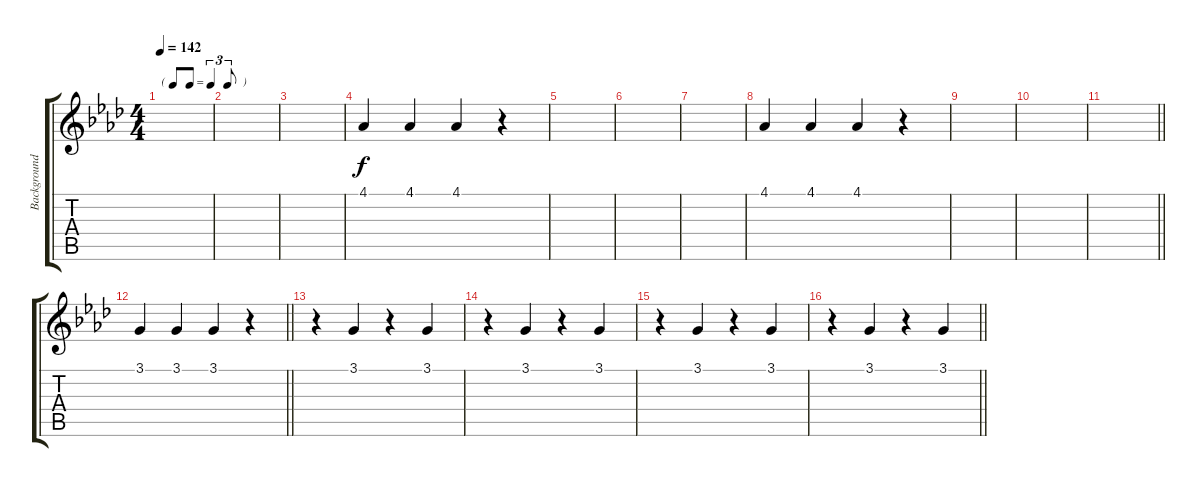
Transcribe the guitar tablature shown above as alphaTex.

\track ("Background Vocal" "Background") {instrument sopranosax}
\staff {score tabs}
\tuning (E4 B3 G3 D3 A2 E2) {hide}
\ts (4 4)
\tf triplet8th
\tempo 142
\clef g2
\ks ab
|
|
|
4.1.4 4.1.4 4.1.4 r.4 |
|
|
|
4.1.4 4.1.4 4.1.4 r.4 |
|
|
\barLineRight lightlight
|
\barLineRight lightlight
3.1.4{dy f} 3.1.4 3.1.4 r.4 |
r.4 3.1.4 r.4 3.1.4 |
r.4 3.1.4 r.4 3.1.4 |
r.4 3.1.4 r.4 3.1.4 |
\barLineRight lightlight
r.4 3.1.4 r.4 3.1.4
